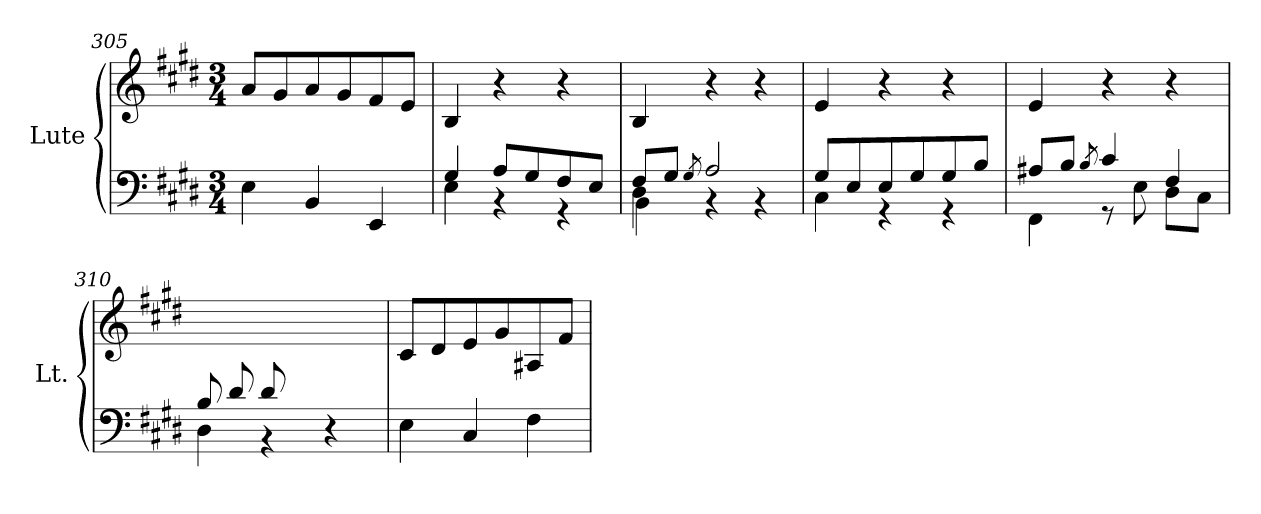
**kern	**kern
*part1	*part1
*staff2	*staff1
*I"Lute	*
*I'Lt.	*
!!LO:LB:g=z
*clefF4	*clefG2
*k[f#c#g#d#]	*k[f#c#g#d#]
*M3/4	*M3/4
=305	=305
4E\	8a/L
.	8g#/
4BB/	8a/
.	8g#/
4EE/	8f#/
.	8e/J
=306	=306
*^	*
4G#/	4E\	4B/
8A/L	4r	4r
8G#/	.	.
8F#/	4r	4r
8E/J	.	.
=307	=307	=307
*	*^	*
8F#/L	4D#\	4BB\	4B/
8G#/J	.	.	.
8qG#/	.	.	.
2A/	4r	4ryy	4r
.	4r	4ryy	4r
*	*v	*v	*
=308	=308	=308
8G#/L	4C#\	4e/
8E/	.	.
8E/	4r	4r
8G#/	.	.
8G#/	4r	4r
8B/J	.	.
=309	=309	=309
8A#X/L	4FF#\	4e/
8B/J	.	.
8qB/	.	.
4c#/	8r	4r
.	8E\	.
4F#/	8D#\L	4r
.	8C#\J	.
=310	=310	=310
8B/L	4D#\	4.ryy
8d#/	.	.
8d#/	4r	.
4.ryy	.	8f#/
.	4r	8f#/
.	.	8b/J
*v	*v	*
!!LO:LB:g=z
=311	=311
4E\	8c#/L
.	8d#/
4C#/	8e/
.	8g#/
4F#\	8A#X/
.	8f#/J
=	=
*-	*-
